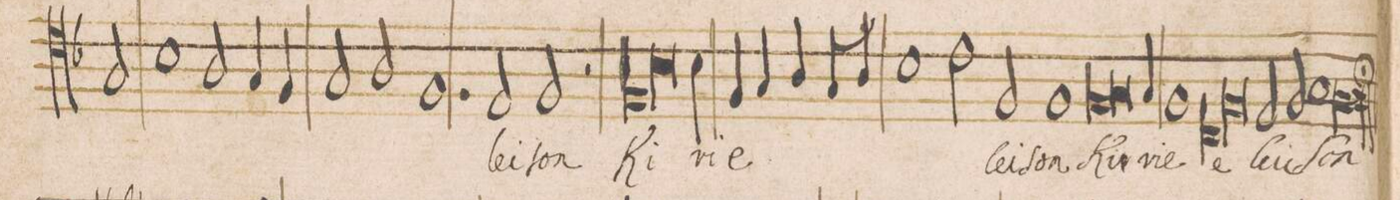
**kern	**text
*I"ALTVS	*
*clefC4	*
*k[b-]	*
*met(C|)	*
*M2/1	*
2G/	.
=6-	=6-
1B-X	.
2A/	.
4G/	.
4F/	.
=7	=7
2G/	.
2A/	.
1.F	.
=8	=8
2E/	-lei-
2F/	-ſon
2r	.
=9	=9
*lig	*
*col	*
1F	Ki-
2.B-\	.
*Xcol	*
*Xlig	*
4B-\	-ri-
=10	=10
4F/	-e
4G/	[e]-
4A/	.
8G/L	.
8A/J	.
1B-	.
=11-	=11-
2c\	.
2F/	-lei-
1F	-ſon
=12-	=12-
*lig	*
1F	Ki-
2.G/	.
*Xlig	*
4G/	-ri-
=13	=13
1F	-e
*lig	*
1C	e-
=14-	=14-
1F	.
*Xlig	*
2E/	-lei-
2F/	.
=15-	=15-
1G	.
0Fl;>	-ſon
=16||	=16||
*-	*-
